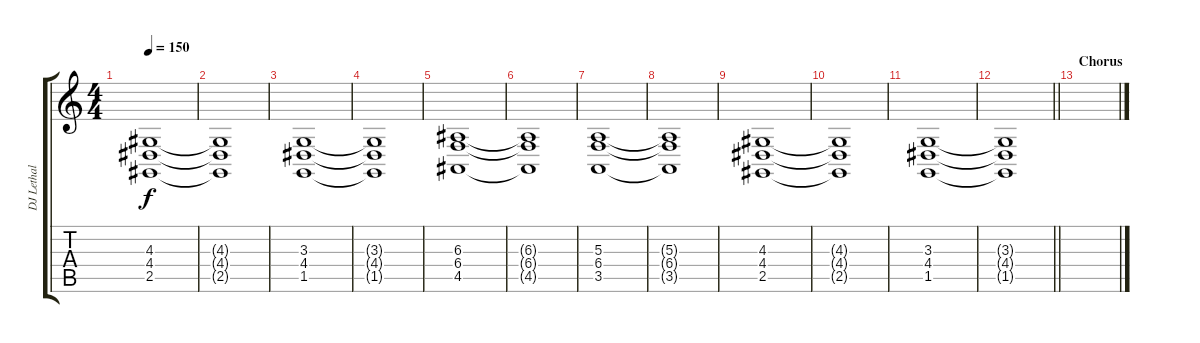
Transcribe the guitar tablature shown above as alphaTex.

\track ("DJ Lethal (Strings)" "DJ Lethal ") {instrument stringensemble1}
\staff {score tabs}
\tuning (Db4 Ab3 E3 B2 Gb2 Db2) {hide}
\ts (4 4)
\tempo 150
\clef g2
\ks c
(4.3 4.4 2.5).1{dy f} |
(4.3{t} 4.4{t} 2.5{t}).1 |
(3.3 4.4 1.5).1 |
(3.3{t} 4.4{t} 1.5{t}).1 |
(6.3 6.4 4.5).1 |
(6.3{t} 6.4{t} 4.5{t}).1 |
(5.3 6.4 3.5).1 |
(5.3{t} 6.4{t} 3.5{t}).1 |
(4.3 4.4 2.5).1 |
(4.3{t} 4.4{t} 2.5{t}).1 |
(3.3 4.4 1.5).1 |
\barLineRight lightlight
(3.3{t} 4.4{t} 1.5{t}).1 |
\section ("" "Chorus")
